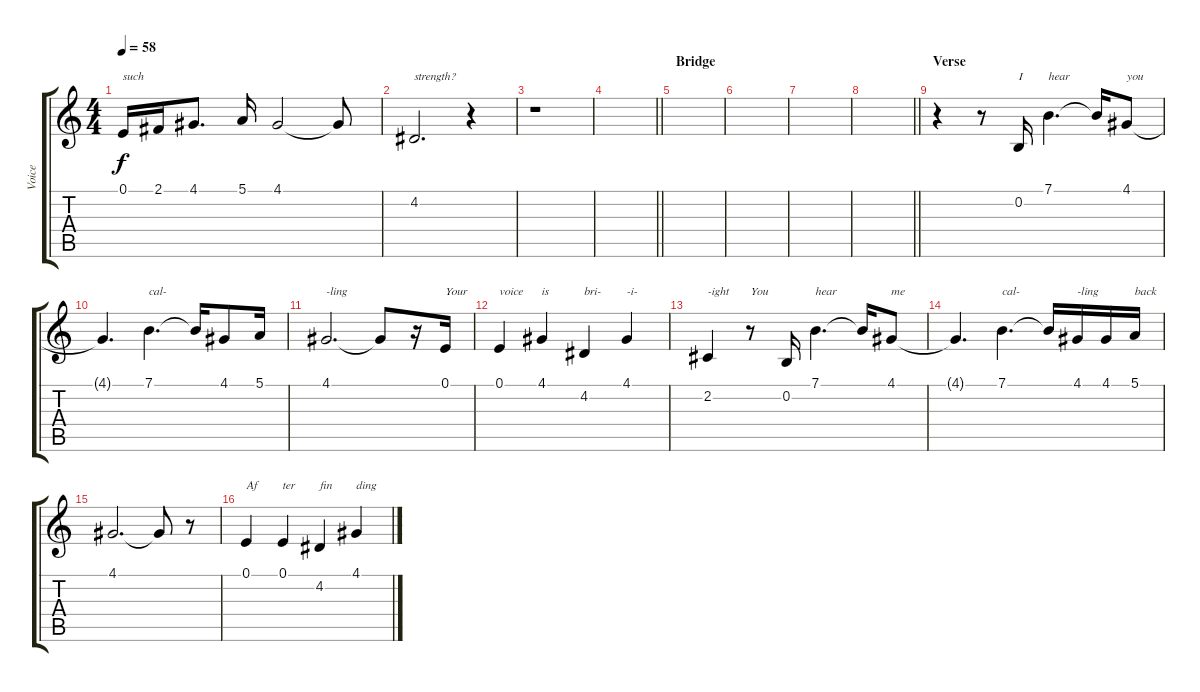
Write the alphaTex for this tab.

\track ("Voice " "Voice ") {instrument synthvoice}
\staff {score tabs}
\tuning (E4 B3 G3 D3 A2 E2) {hide}
\ts (4 4)
\tempo 58
\clef g2
\ks c
0.1.16{txt "such" dy f} 2.1.16 4.1.8{d} 5.1.16 4.1.2 4.1{t}.8 |
4.2.2{d txt "strength?"} r.4 |
r.1 |
\barLineRight lightlight
|
\section ("" "Bridge")
|
|
|
\barLineRight lightlight
|
\section ("" "Verse")
r.4 r.8 0.2.16{txt "I"} 7.1.4{d txt "hear"} 7.1{t}.16 4.1.8{txt "you"} |
4.1{t}.4{d} 7.1.4{d txt "cal-"} 7.1{t}.16 4.1.8 5.1.16 |
4.1.2{d txt "-ling"} 4.1{t}.8 r.16 0.1.16{txt "Your"} |
0.1.4{txt "voice"} 4.1.4{txt "is"} 4.2.4{txt "bri-"} 4.1.4{txt "-i-"} |
2.2.4{txt "-ight"} r.8{txt "You"} 0.2.16 7.1.4{d txt "hear"} 7.1{t}.16 4.1.8{txt "me"} |
4.1{t}.4{d} 7.1.4{d txt "cal-"} 7.1{t}.16 4.1.16{txt "-ling "} 4.1.16 5.1.16{txt "back"} |
4.1.2{d} 4.1{t}.8 r.8 |
0.1.4{txt "Af"} 0.1.4{txt "ter"} 4.2.4{txt "fin"} 4.1.4{txt "ding"}
